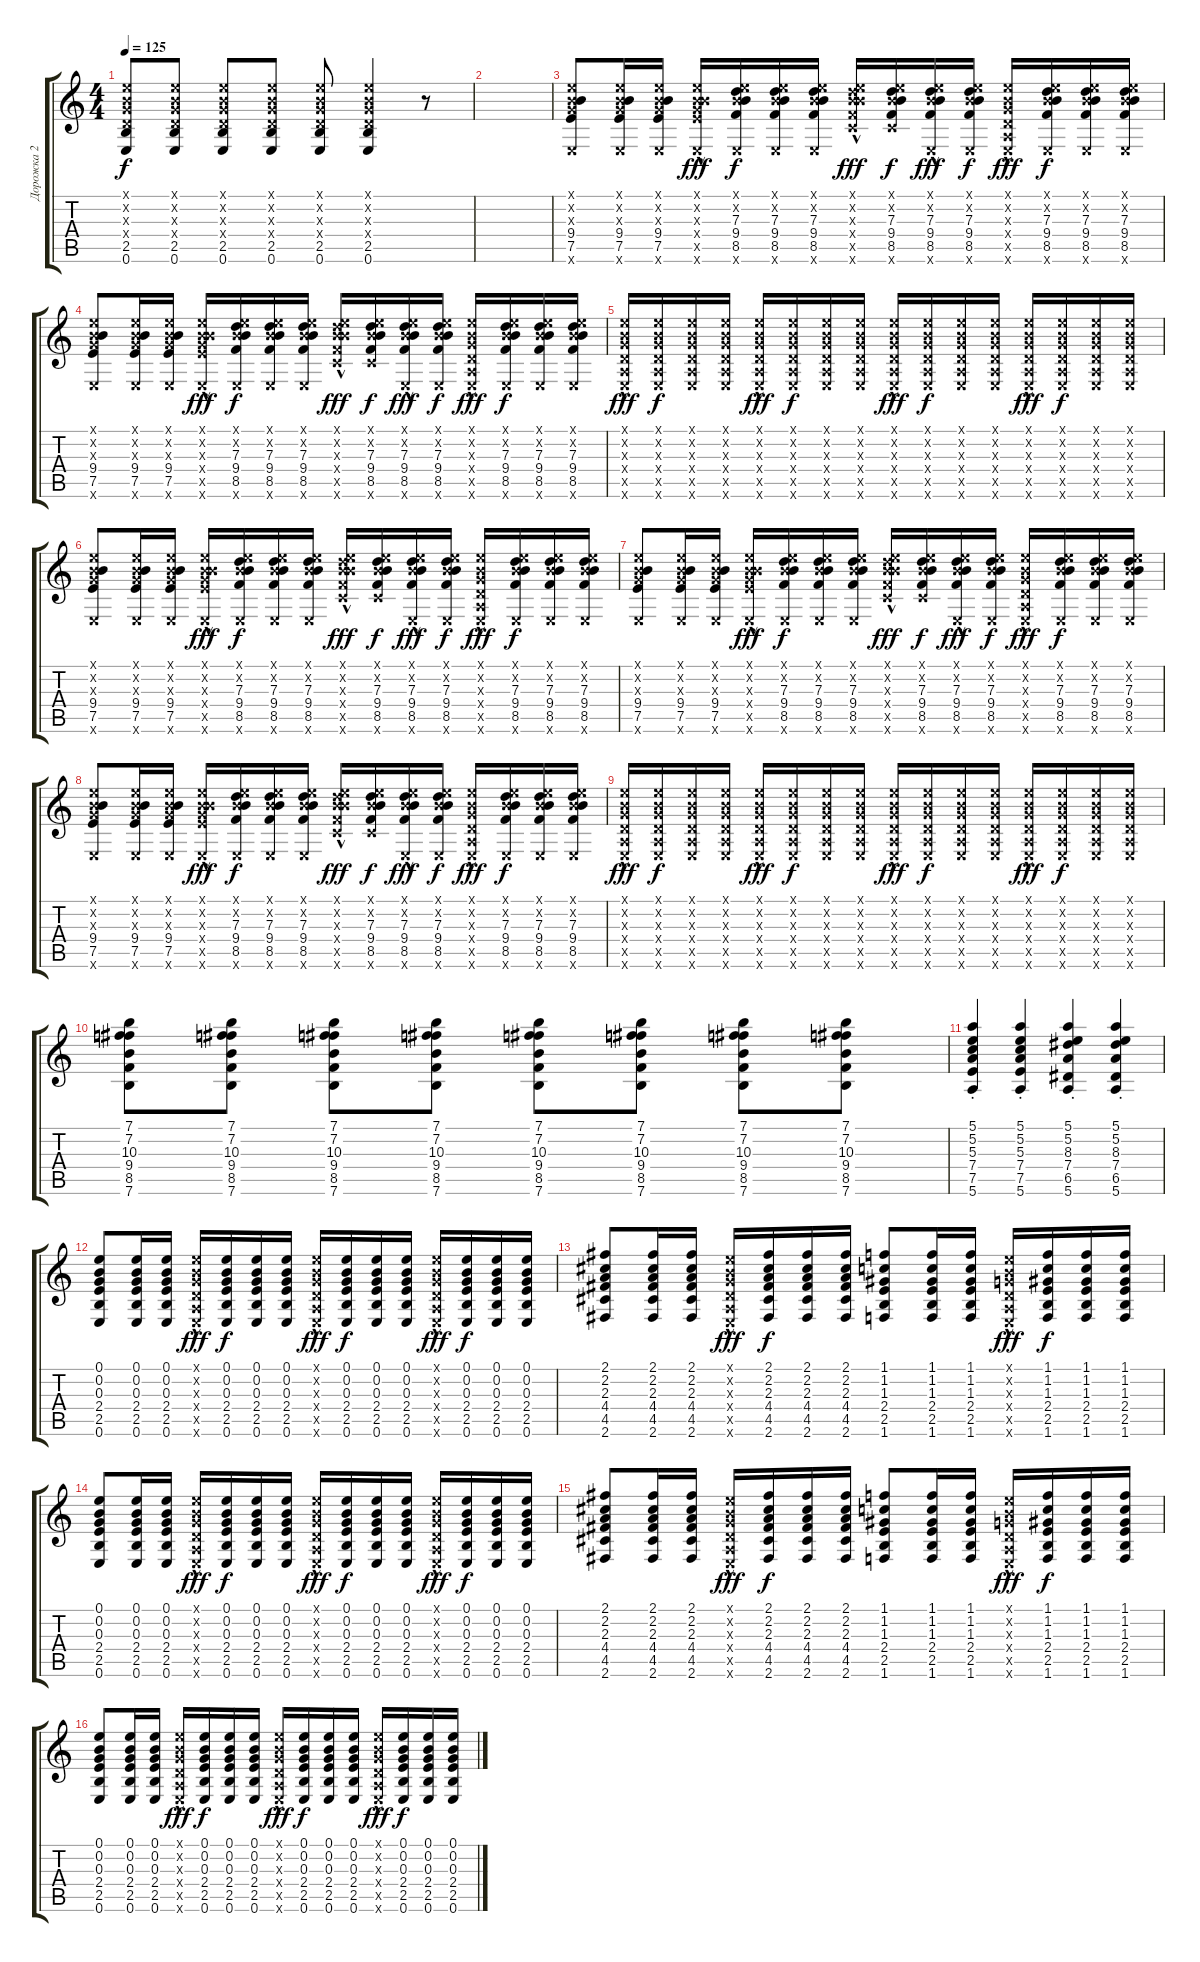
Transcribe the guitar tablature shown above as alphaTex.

\track ("Дорожка 2" "Дорожка 2") {instrument acousticguitarsteel}
\staff {score tabs}
\tuning (E4 B3 G3 D3 A2 E2) {hide}
\ts (4 4)
\tempo 125
\clef g2
\ks c
(0.1{x} 0.2{x} 0.3{x} 0.4{x} 2.5 0.6).8{dy f} (0.1{x} 0.2{x} 0.3{x} 0.4{x} 2.5 0.6).8 (0.1{x} 0.2{x} 0.3{x} 0.4{x} 2.5 0.6).8 (0.1{x} 0.2{x} 0.3{x} 0.4{x} 2.5 0.6).8 (0.1{x} 0.2{x} 0.3{x} 0.4{x} 2.5 0.6).8 (0.1{x} 0.2{x} 0.3{x} 0.4{x} 2.5 0.6).4 r.8 |
|
(0.1{x} 0.2{x} 0.3{x} 9.4 7.5 0.6{x}).8 (0.1{x} 0.2{x} 0.3{x} 9.4 7.5 0.6{x}).16 (0.1{x} 0.2{x} 0.3{x} 9.4 7.5 0.6{x}).16 (0.1{hac x} 0.2{hac x} 0.3{hac x} 9.4{hac x} 7.5{hac x} 0.6{hac x}).16{dy fff} (0.1{x} 0.2{x} 7.3 9.4 8.5 0.6{x}).16{dy f} (0.1{x} 0.2{x} 7.3 9.4 8.5 0.6{x}).16 (0.1{x} 0.2{x} 7.3 9.4 8.5 0.6{x}).16 (0.1{hac x} 0.2{hac x} 7.3{hac x} 9.4{hac x} 8.5{hac x} 8.6{hac x}).16{dy fff} (0.1{x} 0.2{x} 7.3 9.4 8.5 8.6{x}).16{dy f} (0.1{hac x} 0.2{hac x} 7.3{hac} 9.4{hac} 8.5{hac} 0.6{hac x}).16{dy fff} (0.1{x} 0.2{x} 7.3 9.4 8.5 0.6{x}).16{dy f} (0.1{hac x} 0.2{hac x} 0.3{hac x} 0.4{hac x} 0.5{hac x} 0.6{hac x}).16{dy fff} (0.1{x} 0.2{x} 7.3 9.4 8.5 0.6{x}).16{dy f} (0.1{x} 0.2{x} 7.3 9.4 8.5 0.6{x}).16 (0.1{x} 0.2{x} 7.3 9.4 8.5 0.6{x}).16 |
(0.1{x} 0.2{x} 0.3{x} 9.4 7.5 0.6{x}).8 (0.1{x} 0.2{x} 0.3{x} 9.4 7.5 0.6{x}).16 (0.1{x} 0.2{x} 0.3{x} 9.4 7.5 0.6{x}).16 (0.1{hac x} 0.2{hac x} 0.3{hac x} 9.4{hac x} 7.5{hac x} 0.6{hac x}).16{dy fff} (0.1{x} 0.2{x} 7.3 9.4 8.5 0.6{x}).16{dy f} (0.1{x} 0.2{x} 7.3 9.4 8.5 0.6{x}).16 (0.1{x} 0.2{x} 7.3 9.4 8.5 0.6{x}).16 (0.1{hac x} 0.2{hac x} 7.3{hac x} 9.4{hac x} 8.5{hac x} 8.6{hac x}).16{dy fff} (0.1{x} 0.2{x} 7.3 9.4 8.5 8.6{x}).16{dy f} (0.1{hac x} 0.2{hac x} 7.3{hac} 9.4{hac} 8.5{hac} 0.6{hac x}).16{dy fff} (0.1{x} 0.2{x} 7.3 9.4 8.5 0.6{x}).16{dy f} (0.1{hac x} 0.2{hac x} 0.3{hac x} 0.4{hac x} 0.5{hac x} 0.6{hac x}).16{dy fff} (0.1{x} 0.2{x} 7.3 9.4 8.5 0.6{x}).16{dy f} (0.1{x} 0.2{x} 7.3 9.4 8.5 0.6{x}).16 (0.1{x} 0.2{x} 7.3 9.4 8.5 0.6{x}).16 |
(0.1{hac x} 0.2{hac x} 0.3{hac x} 0.4{hac x} 0.5{hac x} 0.6{hac x}).16{dy fff} (0.1{x} 0.2{x} 0.3{x} 0.4{x} 0.5{x} 0.6{x}).16{dy f} (0.1{x} 0.2{x} 0.3{x} 0.4{x} 0.5{x} 0.6{x}).16 (0.1{x} 0.2{x} 0.3{x} 0.4{x} 0.5{x} 0.6{x}).16 (0.1{hac x} 0.2{hac x} 0.3{hac x} 0.4{hac x} 0.5{hac x} 0.6{hac x}).16{dy fff} (0.1{x} 0.2{x} 0.3{x} 0.4{x} 0.5{x} 0.6{x}).16{dy f} (0.1{x} 0.2{x} 0.3{x} 0.4{x} 0.5{x} 0.6{x}).16 (0.1{x} 0.2{x} 0.3{x} 0.4{x} 0.5{x} 0.6{x}).16 (0.1{hac x} 0.2{hac x} 0.3{hac x} 0.4{hac x} 0.5{hac x} 0.6{hac x}).16{dy fff} (0.1{x} 0.2{x} 0.3{x} 0.4{x} 0.5{x} 0.6{x}).16{dy f} (0.1{x} 0.2{x} 0.3{x} 0.4{x} 0.5{x} 0.6{x}).16 (0.1{x} 0.2{x} 0.3{x} 0.4{x} 0.5{x} 0.6{x}).16 (0.1{hac x} 0.2{hac x} 0.3{hac x} 0.4{hac x} 0.5{hac x} 0.6{hac x}).16{dy fff} (0.1{x} 0.2{x} 0.3{x} 0.4{x} 0.5{x} 0.6{x}).16{dy f} (0.1{x} 0.2{x} 0.3{x} 0.4{x} 0.5{x} 0.6{x}).16 (0.1{x} 0.2{x} 0.3{x} 0.4{x} 0.5{x} 0.6{x}).16 |
(0.1{x} 0.2{x} 0.3{x} 9.4 7.5 0.6{x}).8 (0.1{x} 0.2{x} 0.3{x} 9.4 7.5 0.6{x}).16 (0.1{x} 0.2{x} 0.3{x} 9.4 7.5 0.6{x}).16 (0.1{hac x} 0.2{hac x} 0.3{hac x} 9.4{hac x} 7.5{hac x} 0.6{hac x}).16{dy fff} (0.1{x} 0.2{x} 7.3 9.4 8.5 0.6{x}).16{dy f} (0.1{x} 0.2{x} 7.3 9.4 8.5 0.6{x}).16 (0.1{x} 0.2{x} 7.3 9.4 8.5 0.6{x}).16 (0.1{hac x} 0.2{hac x} 7.3{hac x} 9.4{hac x} 8.5{hac x} 8.6{hac x}).16{dy fff} (0.1{x} 0.2{x} 7.3 9.4 8.5 8.6{x}).16{dy f} (0.1{hac x} 0.2{hac x} 7.3{hac} 9.4{hac} 8.5{hac} 0.6{hac x}).16{dy fff} (0.1{x} 0.2{x} 7.3 9.4 8.5 0.6{x}).16{dy f} (0.1{hac x} 0.2{hac x} 0.3{hac x} 0.4{hac x} 0.5{hac x} 0.6{hac x}).16{dy fff} (0.1{x} 0.2{x} 7.3 9.4 8.5 0.6{x}).16{dy f} (0.1{x} 0.2{x} 7.3 9.4 8.5 0.6{x}).16 (0.1{x} 0.2{x} 7.3 9.4 8.5 0.6{x}).16 |
(0.1{x} 0.2{x} 0.3{x} 9.4 7.5 0.6{x}).8 (0.1{x} 0.2{x} 0.3{x} 9.4 7.5 0.6{x}).16 (0.1{x} 0.2{x} 0.3{x} 9.4 7.5 0.6{x}).16 (0.1{hac x} 0.2{hac x} 0.3{hac x} 9.4{hac x} 7.5{hac x} 0.6{hac x}).16{dy fff} (0.1{x} 0.2{x} 7.3 9.4 8.5 0.6{x}).16{dy f} (0.1{x} 0.2{x} 7.3 9.4 8.5 0.6{x}).16 (0.1{x} 0.2{x} 7.3 9.4 8.5 0.6{x}).16 (0.1{hac x} 0.2{hac x} 7.3{hac x} 9.4{hac x} 8.5{hac x} 8.6{hac x}).16{dy fff} (0.1{x} 0.2{x} 7.3 9.4 8.5 8.6{x}).16{dy f} (0.1{hac x} 0.2{hac x} 7.3{hac} 9.4{hac} 8.5{hac} 0.6{hac x}).16{dy fff} (0.1{x} 0.2{x} 7.3 9.4 8.5 0.6{x}).16{dy f} (0.1{hac x} 0.2{hac x} 0.3{hac x} 0.4{hac x} 0.5{hac x} 0.6{hac x}).16{dy fff} (0.1{x} 0.2{x} 7.3 9.4 8.5 0.6{x}).16{dy f} (0.1{x} 0.2{x} 7.3 9.4 8.5 0.6{x}).16 (0.1{x} 0.2{x} 7.3 9.4 8.5 0.6{x}).16 |
(0.1{x} 0.2{x} 0.3{x} 9.4 7.5 0.6{x}).8 (0.1{x} 0.2{x} 0.3{x} 9.4 7.5 0.6{x}).16 (0.1{x} 0.2{x} 0.3{x} 9.4 7.5 0.6{x}).16 (0.1{hac x} 0.2{hac x} 0.3{hac x} 9.4{hac x} 7.5{hac x} 0.6{hac x}).16{dy fff} (0.1{x} 0.2{x} 7.3 9.4 8.5 0.6{x}).16{dy f} (0.1{x} 0.2{x} 7.3 9.4 8.5 0.6{x}).16 (0.1{x} 0.2{x} 7.3 9.4 8.5 0.6{x}).16 (0.1{hac x} 0.2{hac x} 7.3{hac x} 9.4{hac x} 8.5{hac x} 8.6{hac x}).16{dy fff} (0.1{x} 0.2{x} 7.3 9.4 8.5 8.6{x}).16{dy f} (0.1{hac x} 0.2{hac x} 7.3{hac} 9.4{hac} 8.5{hac} 0.6{hac x}).16{dy fff} (0.1{x} 0.2{x} 7.3 9.4 8.5 0.6{x}).16{dy f} (0.1{hac x} 0.2{hac x} 0.3{hac x} 0.4{hac x} 0.5{hac x} 0.6{hac x}).16{dy fff} (0.1{x} 0.2{x} 7.3 9.4 8.5 0.6{x}).16{dy f} (0.1{x} 0.2{x} 7.3 9.4 8.5 0.6{x}).16 (0.1{x} 0.2{x} 7.3 9.4 8.5 0.6{x}).16 |
(0.1{hac x} 0.2{hac x} 0.3{hac x} 0.4{hac x} 0.5{hac x} 0.6{hac x}).16{dy fff} (0.1{x} 0.2{x} 0.3{x} 0.4{x} 0.5{x} 0.6{x}).16{dy f} (0.1{x} 0.2{x} 0.3{x} 0.4{x} 0.5{x} 0.6{x}).16 (0.1{x} 0.2{x} 0.3{x} 0.4{x} 0.5{x} 0.6{x}).16 (0.1{hac x} 0.2{hac x} 0.3{hac x} 0.4{hac x} 0.5{hac x} 0.6{hac x}).16{dy fff} (0.1{x} 0.2{x} 0.3{x} 0.4{x} 0.5{x} 0.6{x}).16{dy f} (0.1{x} 0.2{x} 0.3{x} 0.4{x} 0.5{x} 0.6{x}).16 (0.1{x} 0.2{x} 0.3{x} 0.4{x} 0.5{x} 0.6{x}).16 (0.1{hac x} 0.2{hac x} 0.3{hac x} 0.4{hac x} 0.5{hac x} 0.6{hac x}).16{dy fff} (0.1{x} 0.2{x} 0.3{x} 0.4{x} 0.5{x} 0.6{x}).16{dy f} (0.1{x} 0.2{x} 0.3{x} 0.4{x} 0.5{x} 0.6{x}).16 (0.1{x} 0.2{x} 0.3{x} 0.4{x} 0.5{x} 0.6{x}).16 (0.1{hac x} 0.2{hac x} 0.3{hac x} 0.4{hac x} 0.5{hac x} 0.6{hac x}).16{dy fff} (0.1{x} 0.2{x} 0.3{x} 0.4{x} 0.5{x} 0.6{x}).16{dy f} (0.1{x} 0.2{x} 0.3{x} 0.4{x} 0.5{x} 0.6{x}).16 (0.1{x} 0.2{x} 0.3{x} 0.4{x} 0.5{x} 0.6{x}).16 |
(7.1 7.2 10.3 9.4 8.5 7.6).8 (7.1 7.2 10.3 9.4 8.5 7.6).8 (7.1 7.2 10.3 9.4 8.5 7.6).8 (7.1 7.2 10.3 9.4 8.5 7.6).8 (7.1 7.2 10.3 9.4 8.5 7.6).8 (7.1 7.2 10.3 9.4 8.5 7.6).8 (7.1 7.2 10.3 9.4 8.5 7.6).8 (7.1 7.2 10.3 9.4 8.5 7.6).8 |
(5.1{st} 5.2{st} 5.3{st} 7.4{st} 7.5{st} 5.6{st}).4 (5.1{st} 5.2{st} 5.3{st} 7.4{st} 7.5{st} 5.6{st}).4 (5.1{st} 5.2{st} 8.3{st} 7.4{st} 6.5{st} 5.6{st}).4 (5.1{st} 5.2{st} 8.3{st} 7.4{st} 6.5{st} 5.6{st}).4 |
(0.1 0.2 0.3 2.4 2.5 0.6).8 (0.1 0.2 0.3 2.4 2.5 0.6).16 (0.1 0.2 0.3 2.4 2.5 0.6).16 (0.1{hac x} 0.2{hac x} 0.3{hac x} 0.4{hac x} 0.5{hac x} 0.6{hac x}).16{dy fff} (0.1 0.2 0.3 2.4 2.5 0.6).16{dy f} (0.1 0.2 0.3 2.4 2.5 0.6).16 (0.1 0.2 0.3 2.4 2.5 0.6).16 (0.1{hac x} 0.2{hac x} 0.3{hac x} 0.4{hac x} 0.5{hac x} 0.6{hac x}).16{dy fff} (0.1 0.2 0.3 2.4 2.5 0.6).16{dy f} (0.1 0.2 0.3 2.4 2.5 0.6).16 (0.1 0.2 0.3 2.4 2.5 0.6).16 (0.1{hac x} 0.2{hac x} 0.3{hac x} 0.4{hac x} 0.5{hac x} 0.6{hac x}).16{dy fff} (0.1 0.2 0.3 2.4 2.5 0.6).16{dy f} (0.1 0.2 0.3 2.4 2.5 0.6).16 (0.1 0.2 0.3 2.4 2.5 0.6).16 |
(2.1 2.2 2.3 4.4 4.5 2.6).8 (2.1 2.2 2.3 4.4 4.5 2.6).16 (2.1 2.2 2.3 4.4 4.5 2.6).16 (0.1{hac x} 0.2{hac x} 0.3{hac x} 0.4{hac x} 0.5{hac x} 0.6{hac x}).16{dy fff} (2.1 2.2 2.3 4.4 4.5 2.6).16{dy f} (2.1 2.2 2.3 4.4 4.5 2.6).16 (2.1 2.2 2.3 4.4 4.5 2.6).16 (1.1 1.2 1.3 2.4 2.5 1.6).8 (1.1 1.2 1.3 2.4 2.5 1.6).16 (1.1 1.2 1.3 2.4 2.5 1.6).16 (0.1{hac x} 0.2{hac x} 0.3{hac x} 0.4{hac x} 0.5{hac x} 0.6{hac x}).16{dy fff} (1.1 1.2 1.3 2.4 2.5 1.6).16{dy f} (1.1 1.2 1.3 2.4 2.5 1.6).16 (1.1 1.2 1.3 2.4 2.5 1.6).16 |
(0.1 0.2 0.3 2.4 2.5 0.6).8 (0.1 0.2 0.3 2.4 2.5 0.6).16 (0.1 0.2 0.3 2.4 2.5 0.6).16 (0.1{hac x} 0.2{hac x} 0.3{hac x} 0.4{hac x} 0.5{hac x} 0.6{hac x}).16{dy fff} (0.1 0.2 0.3 2.4 2.5 0.6).16{dy f} (0.1 0.2 0.3 2.4 2.5 0.6).16 (0.1 0.2 0.3 2.4 2.5 0.6).16 (0.1{hac x} 0.2{hac x} 0.3{hac x} 0.4{hac x} 0.5{hac x} 0.6{hac x}).16{dy fff} (0.1 0.2 0.3 2.4 2.5 0.6).16{dy f} (0.1 0.2 0.3 2.4 2.5 0.6).16 (0.1 0.2 0.3 2.4 2.5 0.6).16 (0.1{hac x} 0.2{hac x} 0.3{hac x} 0.4{hac x} 0.5{hac x} 0.6{hac x}).16{dy fff} (0.1 0.2 0.3 2.4 2.5 0.6).16{dy f} (0.1 0.2 0.3 2.4 2.5 0.6).16 (0.1 0.2 0.3 2.4 2.5 0.6).16 |
(2.1 2.2 2.3 4.4 4.5 2.6).8 (2.1 2.2 2.3 4.4 4.5 2.6).16 (2.1 2.2 2.3 4.4 4.5 2.6).16 (0.1{hac x} 0.2{hac x} 0.3{hac x} 0.4{hac x} 0.5{hac x} 0.6{hac x}).16{dy fff} (2.1 2.2 2.3 4.4 4.5 2.6).16{dy f} (2.1 2.2 2.3 4.4 4.5 2.6).16 (2.1 2.2 2.3 4.4 4.5 2.6).16 (1.1 1.2 1.3 2.4 2.5 1.6).8 (1.1 1.2 1.3 2.4 2.5 1.6).16 (1.1 1.2 1.3 2.4 2.5 1.6).16 (0.1{hac x} 0.2{hac x} 0.3{hac x} 0.4{hac x} 0.5{hac x} 0.6{hac x}).16{dy fff} (1.1 1.2 1.3 2.4 2.5 1.6).16{dy f} (1.1 1.2 1.3 2.4 2.5 1.6).16 (1.1 1.2 1.3 2.4 2.5 1.6).16 |
(0.1 0.2 0.3 2.4 2.5 0.6).8 (0.1 0.2 0.3 2.4 2.5 0.6).16 (0.1 0.2 0.3 2.4 2.5 0.6).16 (0.1{hac x} 0.2{hac x} 0.3{hac x} 0.4{hac x} 0.5{hac x} 0.6{hac x}).16{dy fff} (0.1 0.2 0.3 2.4 2.5 0.6).16{dy f} (0.1 0.2 0.3 2.4 2.5 0.6).16 (0.1 0.2 0.3 2.4 2.5 0.6).16 (0.1{hac x} 0.2{hac x} 0.3{hac x} 0.4{hac x} 0.5{hac x} 0.6{hac x}).16{dy fff} (0.1 0.2 0.3 2.4 2.5 0.6).16{dy f} (0.1 0.2 0.3 2.4 2.5 0.6).16 (0.1 0.2 0.3 2.4 2.5 0.6).16 (0.1{hac x} 0.2{hac x} 0.3{hac x} 0.4{hac x} 0.5{hac x} 0.6{hac x}).16{dy fff} (0.1 0.2 0.3 2.4 2.5 0.6).16{dy f} (0.1 0.2 0.3 2.4 2.5 0.6).16 (0.1 0.2 0.3 2.4 2.5 0.6).16
